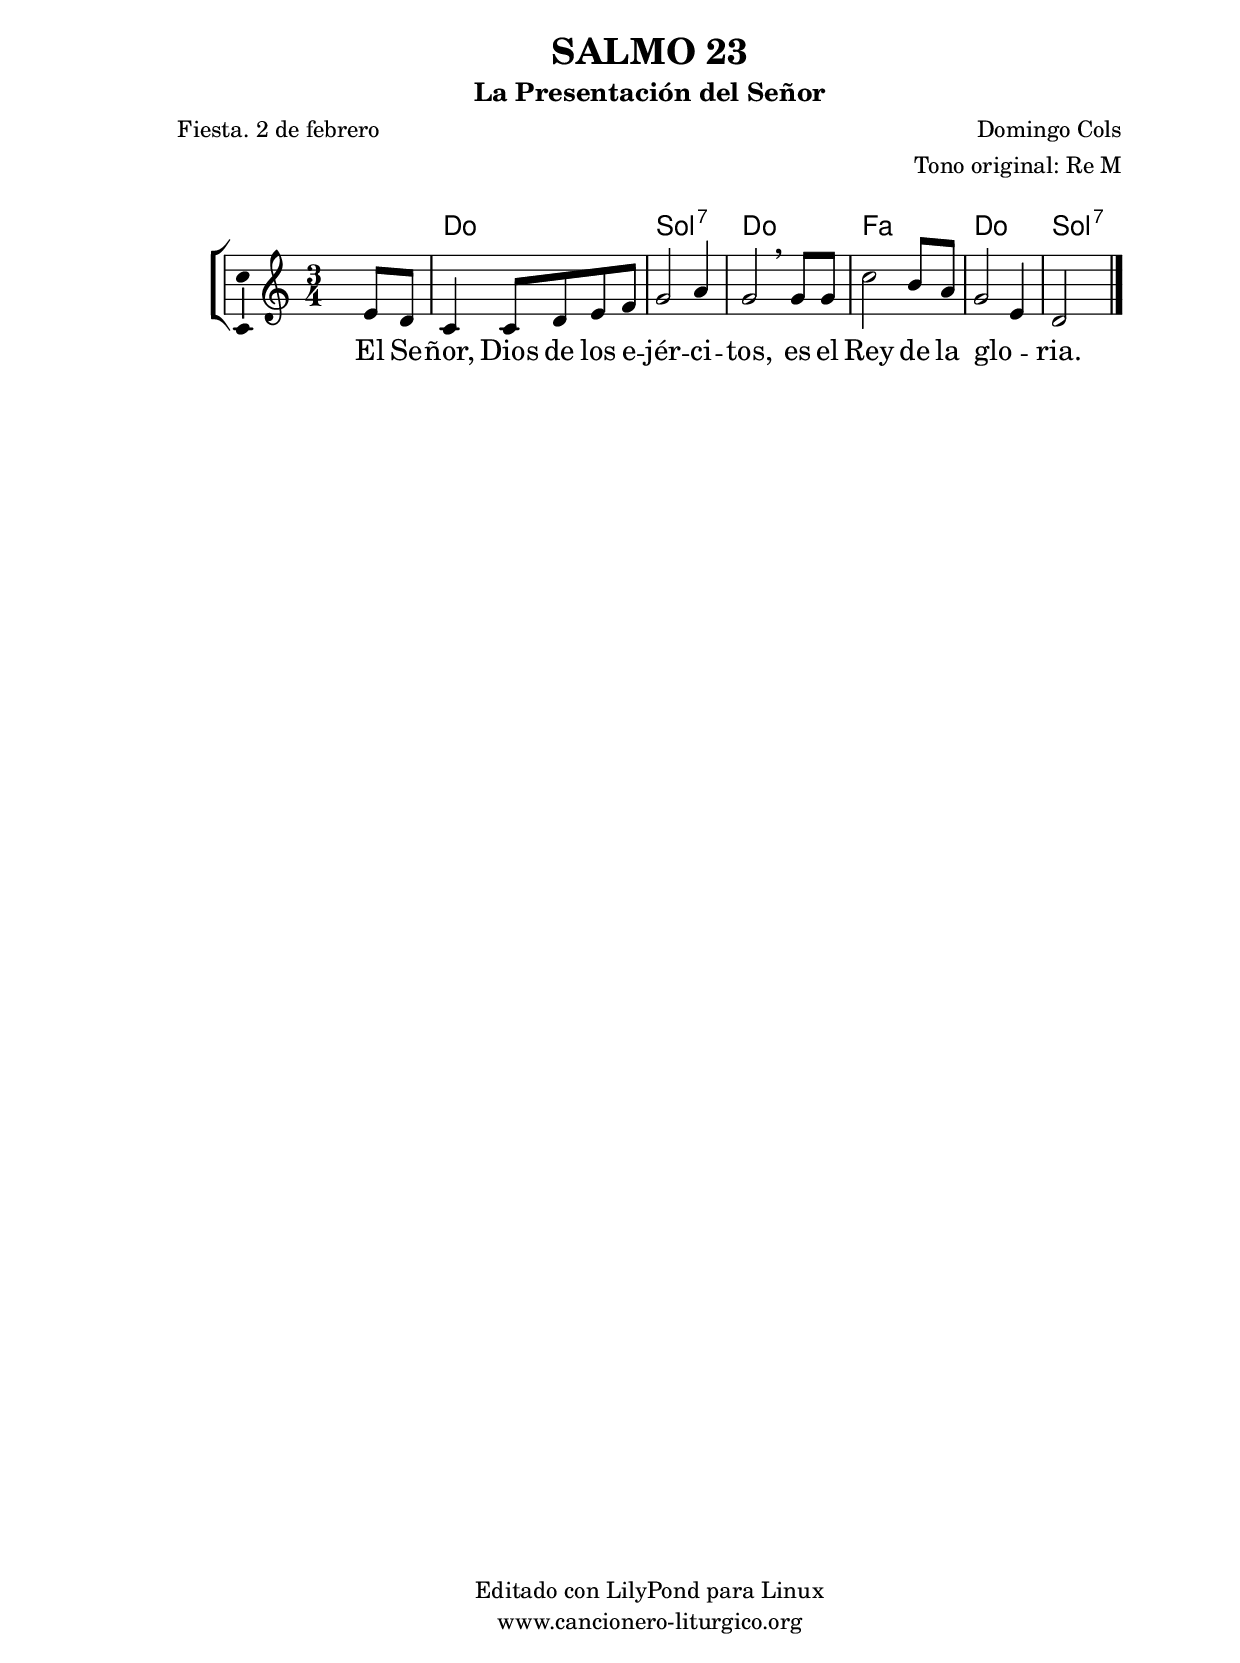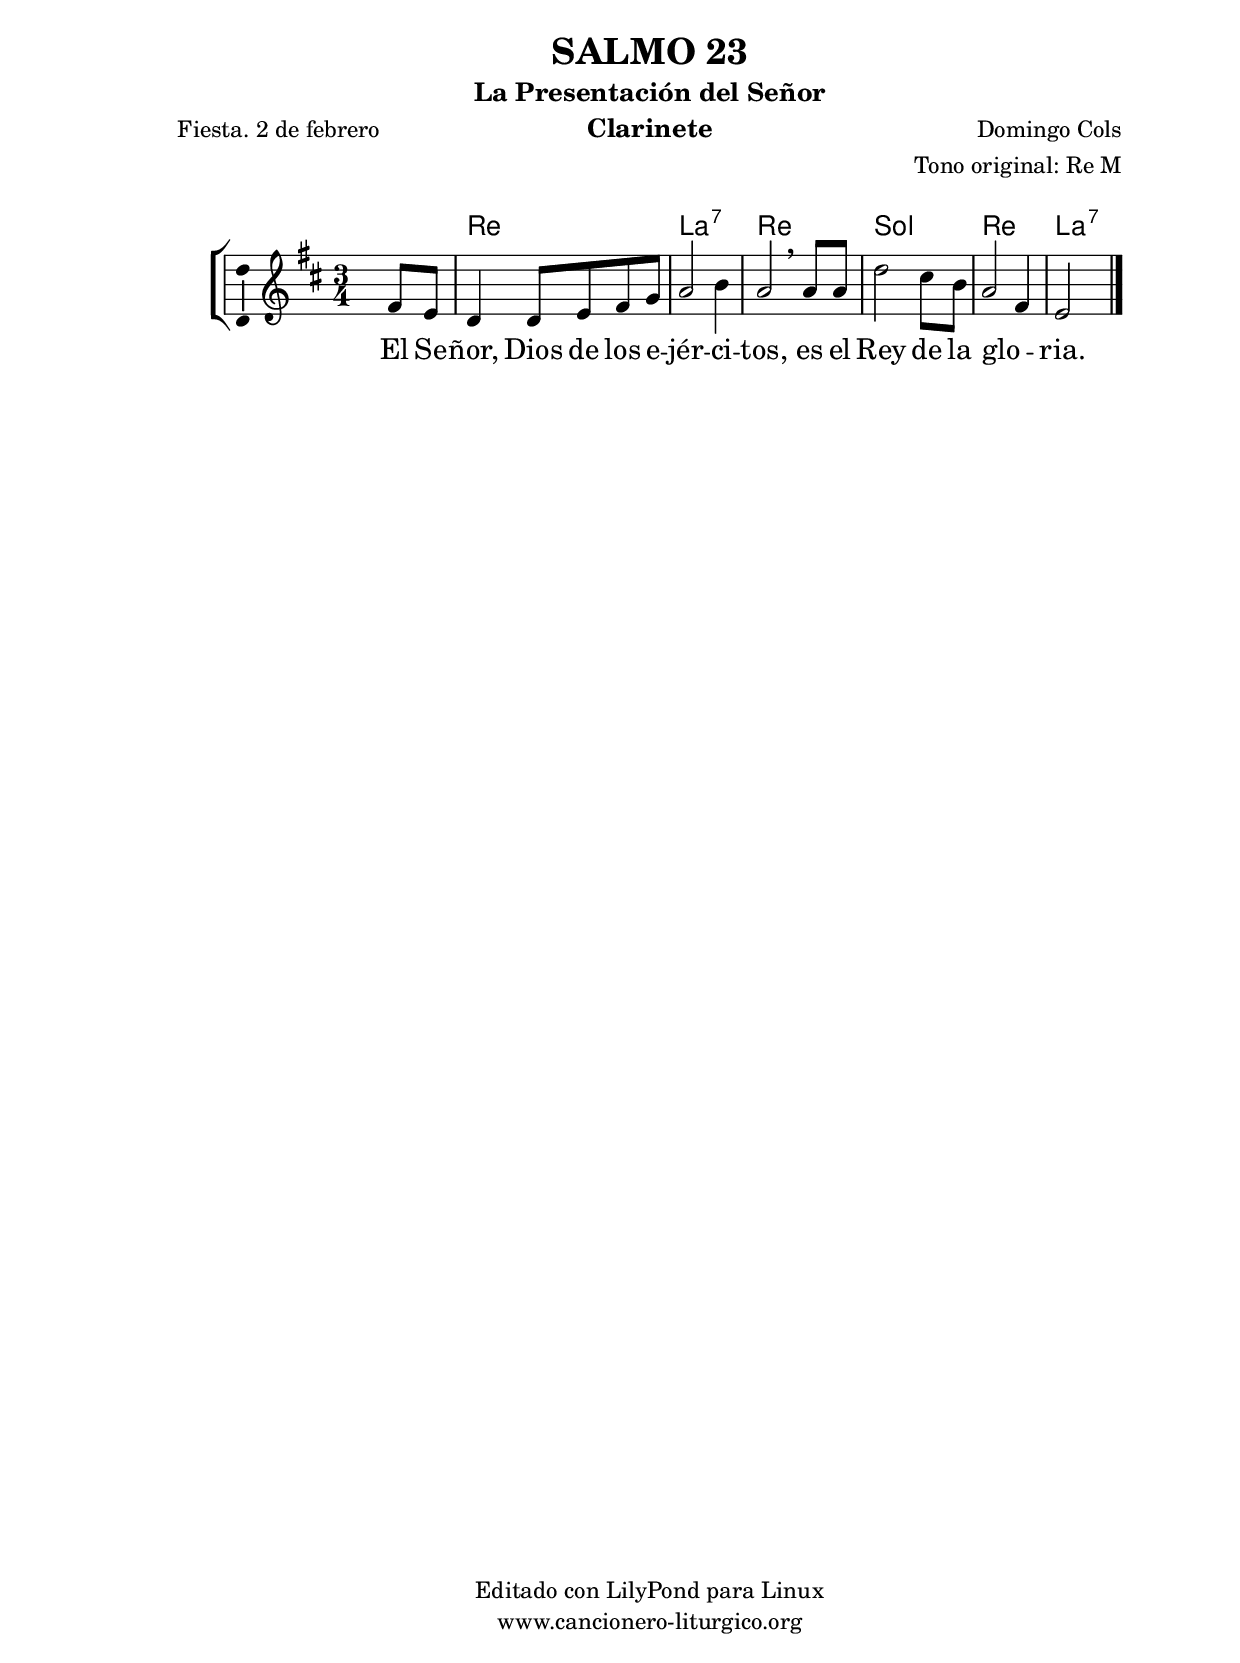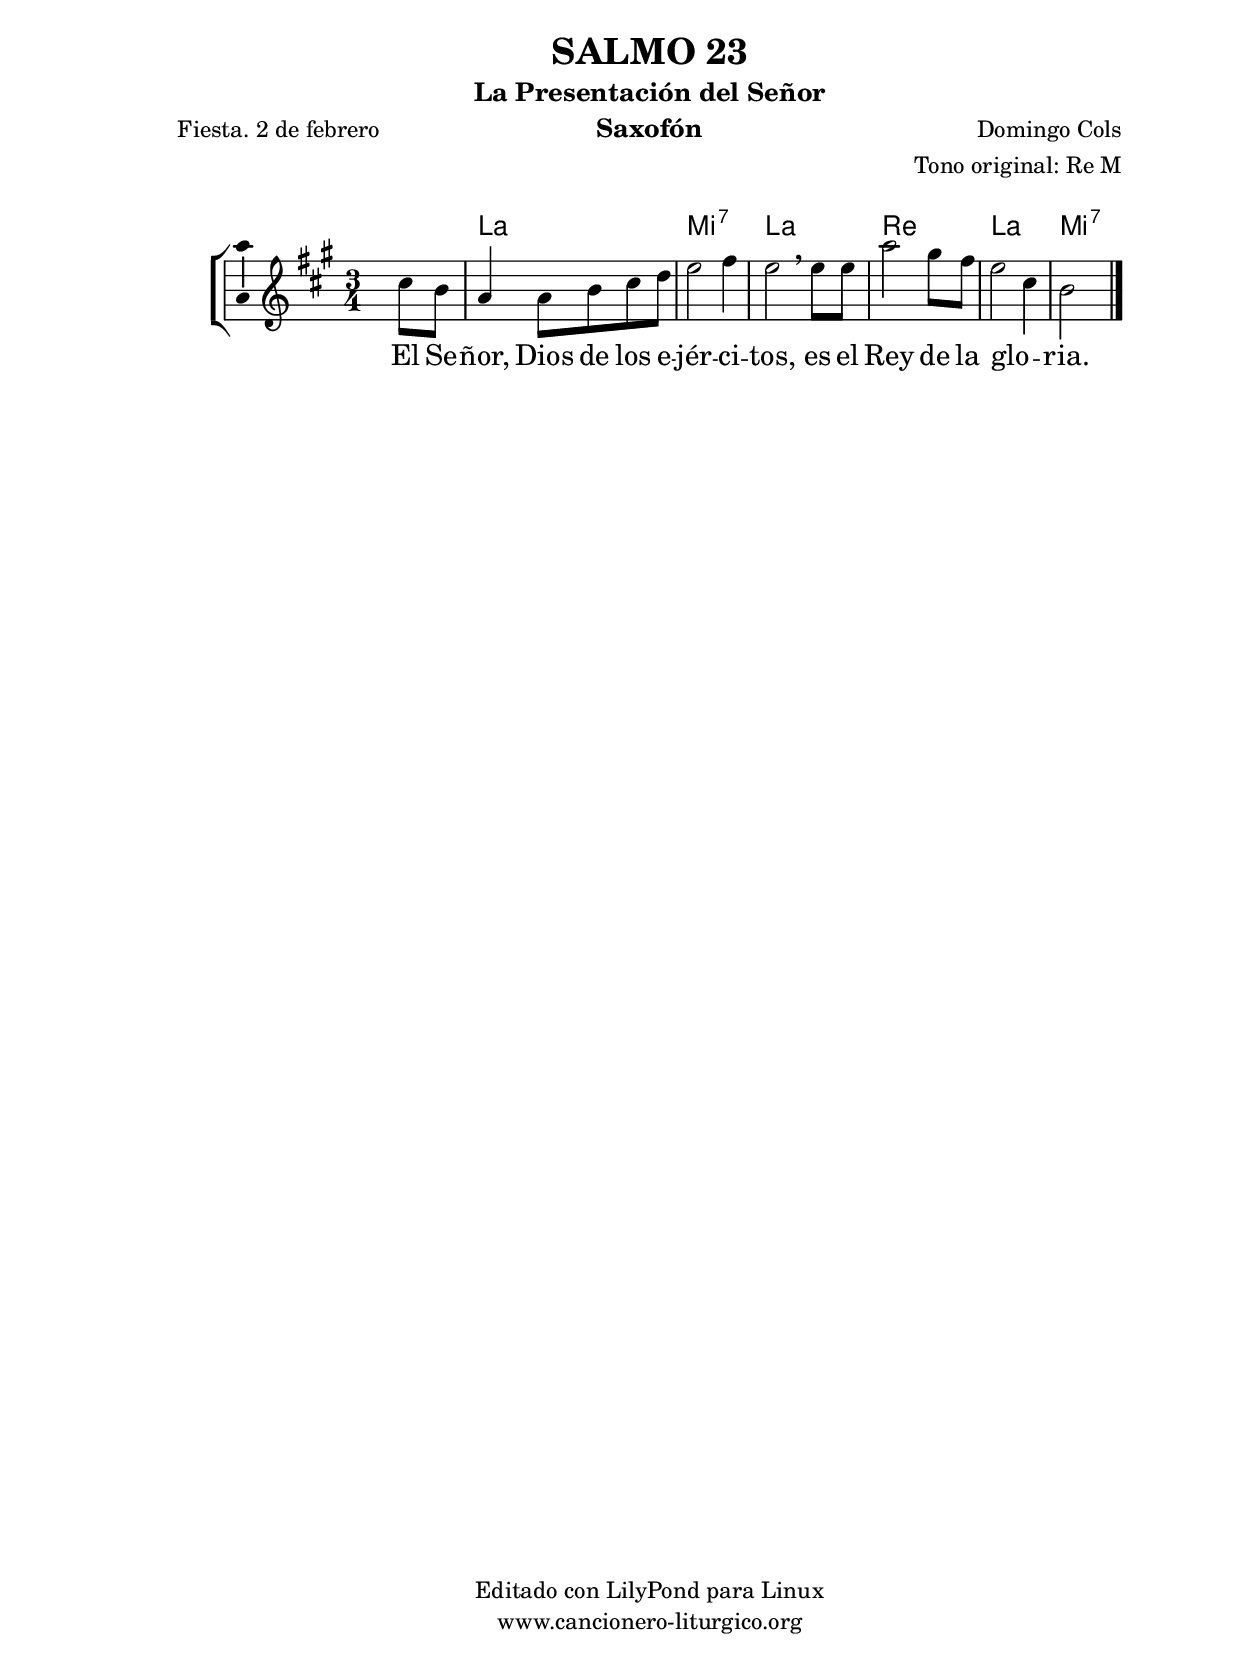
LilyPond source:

%
%para convertir .midi en .wav:
%timidity filename.midi -Ow -o finename.wav
%
%
%Para convertir de .wav a .mp3:
%lame -h -m j filename.wav
%
%
%para escuchar el midi:
%timidity nombrefichero.midi
%


%versión de lilypond para la que se ha escrito esta partitura:
\version "2.16.0"

	%Tamaño papel
	#(set-default-paper-size "a4")
	%Tamaño partitura
	#(set-global-staff-size 20)
	%No responde al pulsar sobre una nota
	#(ly:set-option 'point-and-click #f)

%parámetros del encabezamiento:
\header {
	title = "SALMO 23"
	subtitle = "La Presentación del Señor"
	composer = "Domingo Cols"
	poet = "Fiesta. 2 de febrero"
	meter = ""
	arranger = "Tono original: Re M"
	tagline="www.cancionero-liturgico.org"
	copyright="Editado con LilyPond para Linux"
	tiempo = ""
	usos = "Salmo"
	letra = "El Señor, Dios de los ejércitos, es el Rey de la gloria."
	}

%parámetros asociados al papel:
\paper  {
	oddHeaderMarkup = \markup {\fill-line { \on-the-fly #not-first-page \fromproperty #'header:title \on-the-fly #not-first-page \fromproperty #'header:composer }}
	evenHeaderMarkup = \markup {\fill-line { \fromproperty #'header:composer \fromproperty #'header:title }}
	#(set-paper-size "a4")
	print-page-number = ##f
	first-page-number = 1
	print-first-page-number = ##f
%	head-separation = 3.0 \cm
	top-margin = 2.0 \cm
	bottom-margin = 0.5\cm
%%%	bottom-margin = -1.0\cm
	left-margin = 3.0 \cm
	line-width = 16.0 \cm 
	indent = 8\mm
	interscoreline = 2.\mm
	between-system-space = 15\mm
%	para que las partituras no llenen la hoja:
	ragged-bottom = ##t
%	idem para la última hoja:
	ragged-last-bottom = ##f
%	para que las partituras llenen el ancho del papel:
	ragged-last = ##f
	after-title-space = 2.5 \cm
%page-count=1
%system-count=8

	%Flexible Vertical Spacing
%	markup-markup-spacing =
%	#'((basic-distance . 15) (minimum-distance . 15) (padding . 3))
	markup-system-spacing =
	#'((basic-distance . 15) (minimum-distance . 15) (padding . 3))
	system-system-spacing =
	#'((basic-distance . 15) (minimum-distance . 15) (padding . 3))
	score-system-spacing =
	#'((basic-distance . 15) (minimum-distance . 15) (padding . 5))
%	top-system-spacing = % header
%	#'((basic-distance . 8) (minimum-distance . 0) (padding . 3))
%	top-markup-spacing =
%	#'((basic-distance . 20) (minimum-distance . 20) (padding . 3))
	last-bottom-spacing = % footer
	#'((basic-distance . 5) (minimum-distance . 5) (padding . 3))
%	score-markup-spacing =
%	#'((basic-distance . 16) (minimum-distance . 13) (padding . 3))

	}


%parámetros que afectan a toda la partitura:
global =  {
	%clave de sol (G):
	\clef G
	%armadura:
	\transpose d c
	\key d \major
	\tempo 4=100
	\set Score.tempoHideNote = ##t
	}


acordes = {
	\italianChords
	\chordmode {
	\transpose d c
{

s2.
d2. a:7 d g d a:7

	}
	}
}

melodia = 
	\transpose d c
{
	\relative c'{
	\time 3/4

s2 fis8 e
d4 d8 e fis g
a2 b4
a2 \breathe a8 a
d2 cis8 b
a2 fis4
e2 s4

	\bar "|."
	}
	}


texto = \lyricmode {
El Se -- ñor, Dios de los e -- jér -- ci -- tos, es el Rey de la glo -- _ ria.
	}


acordesStaff = \context ChordNames = acordesStaff <<
	\set chordChanges = ##t
	\acordes
	>>


vozStaff = \context Voice = vozStaff
\with {\consists "Ambitus_engraver"}
<<
%	\set Staff.instrumentName = ""
%	\set Staff.shortInstrumentName = ""
%	\set Staff.midiInstrument = #"clarinet"
%	\set Staff.midiInstrument = #"cello"
%	\set Staff.midiInstrument = #"flute"
	\set Staff.midiInstrument = #"electric guitar (jazz)"
%	\set Staff.midiInstrument = #"english horn"
%	\set Staff.midiInstrument = #"violin"
%	\set Staff.midiInstrument = #"glockenspiel"
	\set Staff.midiMinimumVolume = #0.7
	\set Staff.midiMaximumVolume = #0.9
	\global
	\melodia
	>>


textoStaff = \context Lyrics = textoStaff <<
	\lyricsto vozStaff \texto
	>>

\book {
	\score {
		\context ChoirStaff {
			\override StaffGroup.SystemStartBracket #'collapse-height = #1
			\override Score.SystemStartBar #'collapse-height = #1
			<<
			\acordesStaff
			\vozStaff
			\textoStaff
			>>
			}
		\layout {
	    		\context {
				\Lyrics
				\override LyricText #'font-size = #2
				}
	   		 \context {
				\Score
				%fontSize = #3
				\override StaffSymbol #'staff-space = #(magstep +3)
				%\override Beam #'thickness = #0.55
				%\override SpacingSpanner #'spacing-increment = #1.0
				%\override Slur #'height-limit = #1.5
				}
			}
		}
	\score {
		\unfoldRepeats
		\context ChoirStaff {
			<<
			\acordesStaff
			\vozStaff
			>>
			}
		\midi {
	  		\context {
	  			\Score
				tempoWholesPerMinute = #(ly:make-moment 70 4)
				}
			}
		}
	}

%Partitura para clarinete
#(define output-suffix "C")
\book {
	\header{
		instrument = "Clarinete"
		}
	\score {
		\context ChoirStaff {
			\override StaffGroup.SystemStartBracket #'collapse-height = #1
			\override Score.SystemStartBar #'collapse-height = #1
\transpose c d
			<<
			\acordesStaff
			\vozStaff
			\textoStaff
			>>
			}
		\layout {
	    		\context {
				\Lyrics
				\override LyricText #'font-size = #2
				}
	   		 \context {
				\Score
				%fontSize = #3
				\override StaffSymbol #'staff-space = #(magstep +3)
				%\override Beam #'thickness = #0.55
				%\override SpacingSpanner #'spacing-increment = #1.0
				%\override Slur #'height-limit = #1.5
				}
			}
		}
	}

%Partitura para saxofón
#(define output-suffix "S")
\book {
	\header{
		instrument = "Saxofón"
		}
	\score {
		\context ChoirStaff {
			\override StaffGroup.SystemStartBracket #'collapse-height = #1
			\override Score.SystemStartBar #'collapse-height = #1
\transpose c a
			<<
			\acordesStaff
			\vozStaff
			\textoStaff
			>>
			}
		\layout {
	    		\context {
				\Lyrics
				\override LyricText #'font-size = #2
				}
	   		 \context {
				\Score
				%fontSize = #3
				\override StaffSymbol #'staff-space = #(magstep +3)
				%\override Beam #'thickness = #0.55
				%\override SpacingSpanner #'spacing-increment = #1.0
				%\override Slur #'height-limit = #1.5
				}
			}
		}
	}

